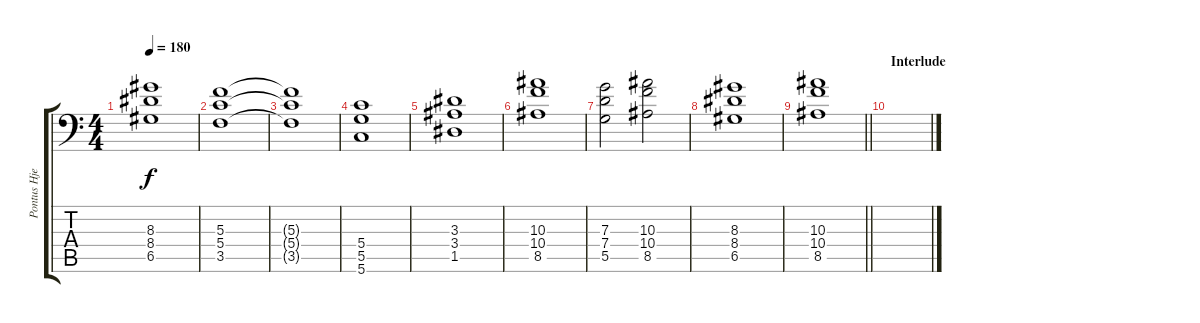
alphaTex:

\track ("Pontus Hjelm" "Pontus Hje") {instrument distortionguitar}
\staff {score tabs}
\tuning (A3 E3 C3 G2 D2 G1) {hide}
\ts (4 4)
\tempo 180
\clef f4
\ks c
(8.3 8.4 6.5).1{dy f} |
(5.3 5.4 3.5).1 |
(5.3{t} 5.4{t} 3.5{t}).1 |
(5.4 5.5 5.6).1 |
(3.3 3.4 1.5).1 |
(10.3 10.4 8.5).1 |
(7.3 7.4 5.5).2 (10.3 10.4 8.5).2 |
(8.3 8.4 6.5).1 |
\barLineRight lightlight
(10.3 10.4 8.5).1 |
\section ("" "Interlude")
